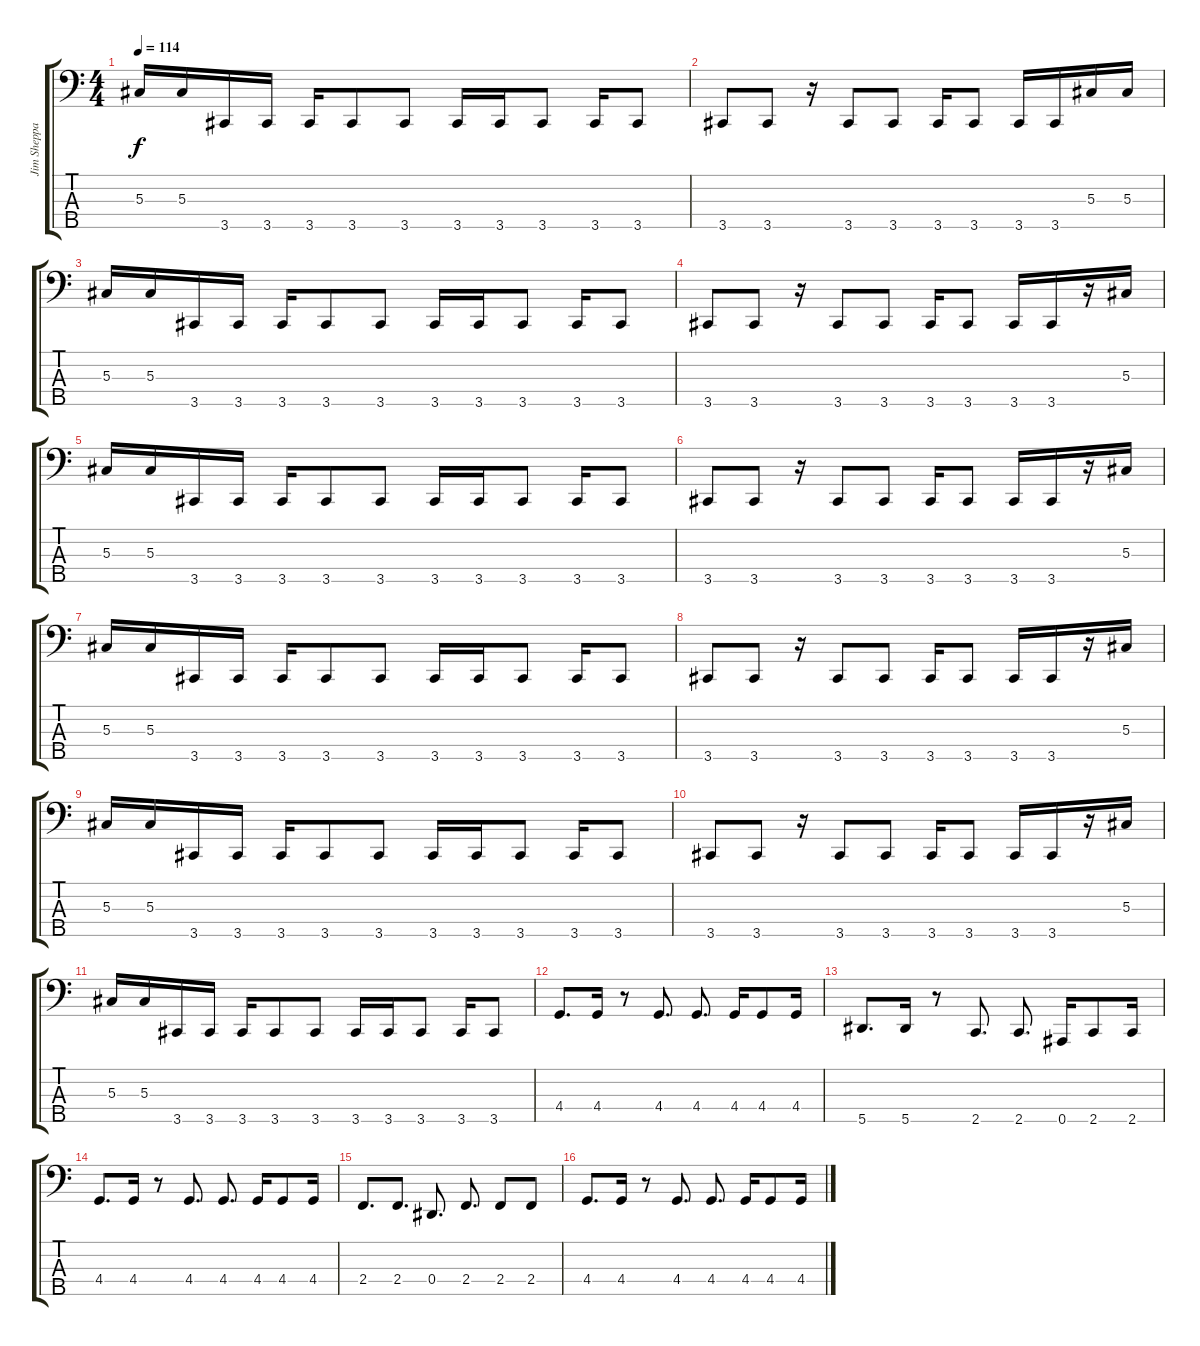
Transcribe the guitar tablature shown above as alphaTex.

\track ("Jim Sheppard (Bass)" "Jim Sheppa") {instrument electricbasspick}
\staff {score tabs}
\tuning (Gb2 Db2 Ab1 Eb1 Bb0) {hide}
\ts (4 4)
\tempo 114
\clef f4
\ks c
5.3.16{dy f} 5.3.16 3.5.16 3.5.16 3.5.16 3.5.8 3.5.8 3.5.16 3.5.16 3.5.8 3.5.16 3.5.8 |
3.5.8 3.5.8 r.16 3.5.8 3.5.8 3.5.16 3.5.8 3.5.16 3.5.16 5.3.16 5.3.16 |
5.3.16 5.3.16 3.5.16 3.5.16 3.5.16 3.5.8 3.5.8 3.5.16 3.5.16 3.5.8 3.5.16 3.5.8 |
3.5.8 3.5.8 r.16 3.5.8 3.5.8 3.5.16 3.5.8 3.5.16 3.5.16 r.16 5.3.16 |
5.3.16 5.3.16 3.5.16 3.5.16 3.5.16 3.5.8 3.5.8 3.5.16 3.5.16 3.5.8 3.5.16 3.5.8 |
3.5.8 3.5.8 r.16 3.5.8 3.5.8 3.5.16 3.5.8 3.5.16 3.5.16 r.16 5.3.16 |
5.3.16 5.3.16 3.5.16 3.5.16 3.5.16 3.5.8 3.5.8 3.5.16 3.5.16 3.5.8 3.5.16 3.5.8 |
3.5.8 3.5.8 r.16 3.5.8 3.5.8 3.5.16 3.5.8 3.5.16 3.5.16 r.16 5.3.16 |
5.3.16 5.3.16 3.5.16 3.5.16 3.5.16 3.5.8 3.5.8 3.5.16 3.5.16 3.5.8 3.5.16 3.5.8 |
3.5.8 3.5.8 r.16 3.5.8 3.5.8 3.5.16 3.5.8 3.5.16 3.5.16 r.16 5.3.16 |
5.3.16 5.3.16 3.5.16 3.5.16 3.5.16 3.5.8 3.5.8 3.5.16 3.5.16 3.5.8 3.5.16 3.5.8 |
4.4.8{d} 4.4.16 r.8 4.4.8{d} 4.4.8{d} 4.4.16 4.4.8 4.4.16 |
5.5.8{d} 5.5.16 r.8 2.5.8{d} 2.5.8{d} 0.5.16 2.5.8 2.5.16 |
4.4.8{d} 4.4.16 r.8 4.4.8{d} 4.4.8{d} 4.4.16 4.4.8 4.4.16 |
2.4.8{d} 2.4.8{d} 0.4.8{d} 2.4.8{d} 2.4.8 2.4.8 |
4.4.8{d} 4.4.16 r.8 4.4.8{d} 4.4.8{d} 4.4.16 4.4.8 4.4.16
